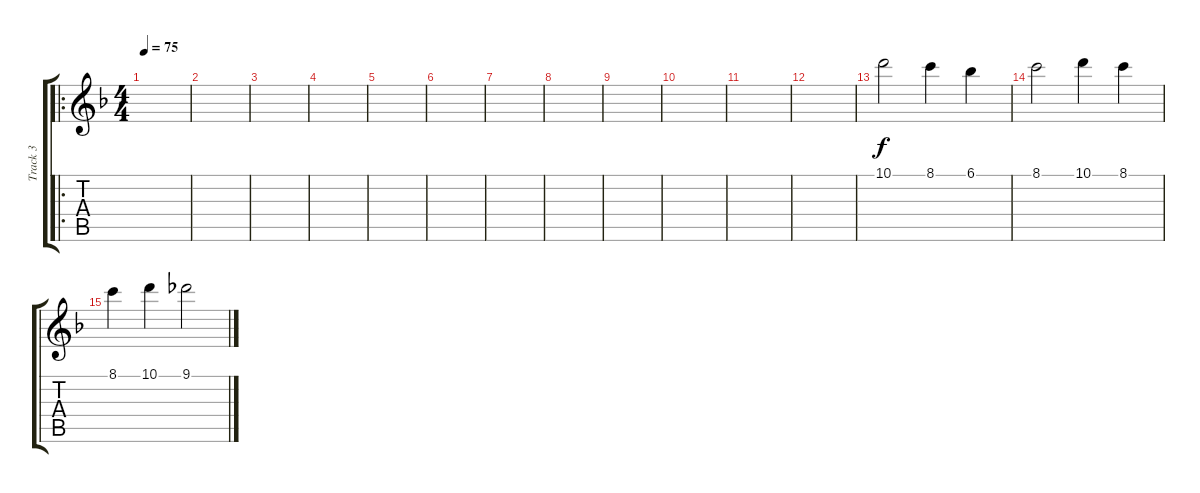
\track ("Track 3" "Track 3") {instrument acousticguitarsteel}
\staff {score tabs}
\tuning (E4 B3 G3 D3 A2 D2) {hide}
\ro
\ts (4 4)
\tempo 75
\clef g2
\ks f
|
|
|
|
|
|
|
|
|
|
|
|
10.1.2 8.1.4 6.1.4 |
8.1.2 10.1.4 8.1.4 |
8.1.4 10.1.4 9.1.2
